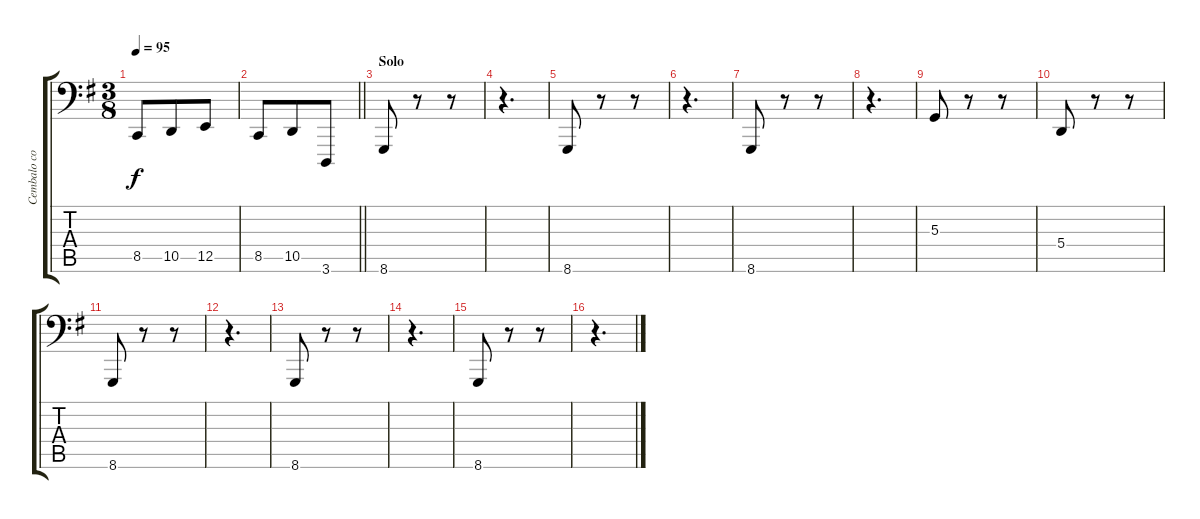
\track ("Cembalo concertato." "Cembalo co") {instrument harpsichord}
\staff {score tabs}
\tuning (C3 G2 D2 A1 E1 B0) {hide}
\ts (3 8)
\tempo 95
\clef f4
\ks g
8.5{t}.8{dy f beam Up} 10.5.8{beam Up} 12.5.8{beam Up} |
\barLineRight lightlight
8.5.8 10.5.8 3.6.8 |
\section ("" "Solo")
8.6.8 r.8 r.8 |
r.4{d} |
8.6.8 r.8 r.8 |
r.4{d} |
8.6.8 r.8 r.8 |
r.4{d} |
5.3.8 r.8 r.8 |
5.4.8 r.8 r.8 |
8.6.8 r.8 r.8 |
r.4{d} |
8.6.8 r.8 r.8 |
r.4{d} |
8.6.8 r.8 r.8 |
r.4{d}
